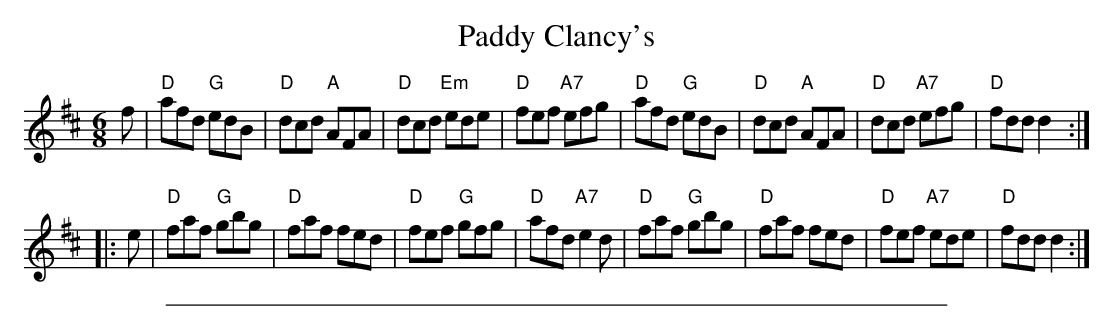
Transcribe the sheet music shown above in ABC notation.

X:1
T: Paddy Clancy's
M:6/8
L:1/8
K:D
f \
| "D"afd "G"edB | "D"dcd "A"AFA | "D"dcd "Em"ede | "D"fef "A7"efg \
| "D"afd "G"edB | "D"dcd "A"AFA | "D"dcd "A7"efg | "D"fdd     d2 :|
|: e \
| "D"faf "G"gbg | "D"faf    fed | "D"fef  "G"gfg | "D"afd "A7"e2d \
| "D"faf "G"gbg | "D"faf    fed | "D"fef "A7"ede | "D"fdd     d2 :|
